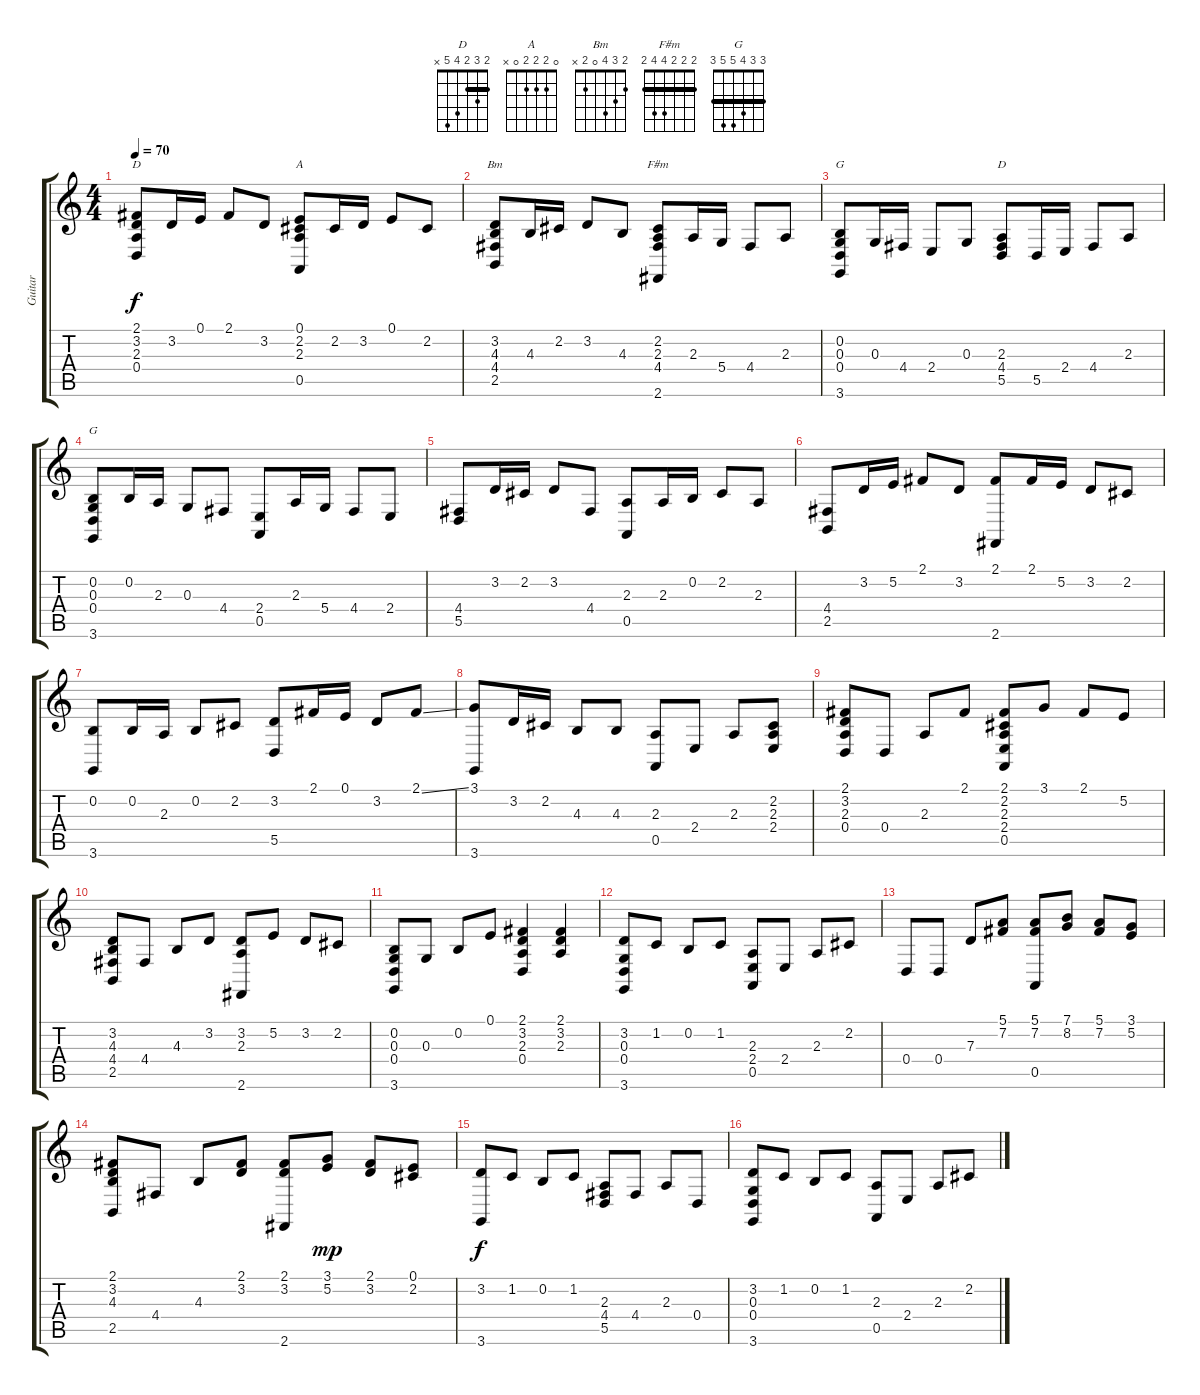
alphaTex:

\track ("Guitar" "Guitar") {instrument brightacousticpiano}
\staff {score tabs}
\tuning (E4 B3 G3 D3 A2 E2) {hide}
\chord ("D" 2 3 2 0 x x)
\chord ("A" 0 2 2 2 0 x)
\chord ("Bm" 2 3 4 0 2 x)
\chord ("F#m" 2 2 2 4 4 2) {barre 2}
\chord ("G" 3 0 0 0 2 3)
\chord ("D" 2 3 2 4 5 x) {barre 2}
\chord ("G" 3 3 4 5 5 3) {barre 3}
\ts (4 4)
\tempo 70
\clef g2
\ks c
(2.1 3.2 2.3 0.4).8{ch "D" dy f} 3.2.16 0.1.16 2.1.8 3.2.8 (0.1 2.2 2.3 0.5).8{ch "A"} 2.2.16 3.2.16 0.1.8 2.2.8 |
(3.2 4.3 4.4 2.5).8{ch "Bm"} 4.3.16 2.2.16 3.2.8 4.3.8 (2.2 2.3 4.4 2.6).8{ch "F#m"} 2.3.16 5.4.16 4.4.8 2.3.8 |
(0.2 0.3 0.4 3.6).8{ch "G"} 0.3.16 4.4.16 2.4.8 0.3.8 (2.3 4.4 5.5).8{ch "D"} 5.5.16 2.4.16 4.4.8 2.3.8 |
(0.2 0.3 0.4 3.6).8{ch "G"} 0.2.16 2.3.16 0.3.8 4.4.8 (2.4 0.5).8 2.3.16 5.4.16 4.4.8 2.4.8 |
(4.4 5.5).8 3.2.16 2.2.16 3.2.8 4.4.8 (2.3 0.5).8 2.3.16 0.2.16 2.2.8 2.3.8 |
(4.4 2.5).8 3.2.16 5.2.16 2.1.8 3.2.8 (2.1 2.6).8 2.1.16 5.2.16 3.2.8 2.2.8 |
(0.2 3.6).8 0.2.16 2.3.16 0.2.8 2.2.8 (3.2 5.5).8 2.1.16 0.1.16 3.2.8 2.1{ss}.8 |
(3.1 3.6).8 3.2.16 2.2.16 4.3.8 4.3.8 (2.3 0.5).8 2.4.8 2.3.8 (2.2 2.3 2.4).8 |
(2.1 3.2 2.3 0.4).8 0.4.8 2.3.8 2.1.8 (2.1 2.2 2.3 2.4 0.5).8 3.1.8 2.1.8 5.2.8 |
(3.2 4.3 4.4 2.5).8 4.4.8 4.3.8 3.2.8 (3.2 2.3 2.6).8 5.2.8 3.2.8 2.2.8 |
(0.2 0.3 0.4 3.6).8 0.3.8 0.2.8 0.1.8 (2.1 3.2 2.3 0.4).4 (2.1 3.2 2.3).4 |
(3.2 0.3 0.4 3.6).8 1.2.8 0.2.8 1.2.8 (2.3 2.4 0.5).8 2.4.8 2.3.8 2.2.8 |
0.4.8 0.4.8 7.3.8 (5.1 7.2).8 (5.1 7.2 0.5).8 (7.1 8.2).8 (5.1 7.2).8 (3.1 5.2).8 |
(2.1 3.2 4.3 2.5).8 4.4.8 4.3.8 (2.1 3.2).8 (2.1 3.2 2.6).8 (3.1 5.2).8{dy mp} (2.1 3.2).8 (0.1 2.2).8 |
(3.2 3.6).8{dy f} 1.2.8 0.2.8 1.2.8 (2.3 4.4 5.5).8 4.4.8 2.3.8 0.4.8 |
(3.2 0.3 0.4 3.6).8 1.2.8 0.2.8 1.2.8 (2.3 0.5).8 2.4.8 2.3.8 2.2.8
